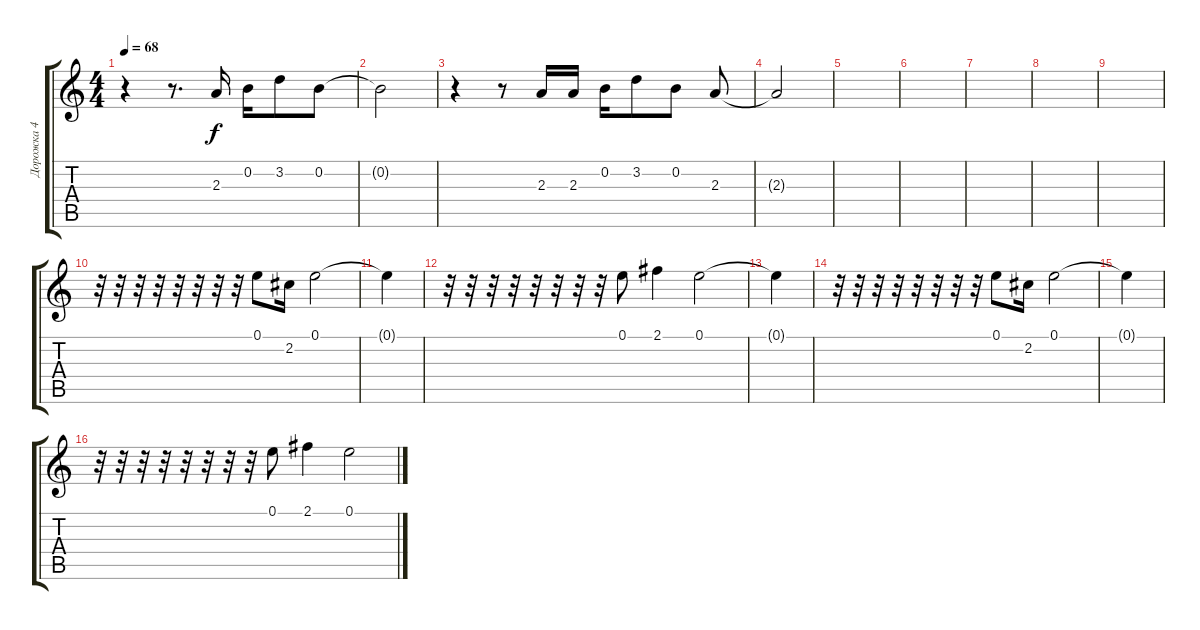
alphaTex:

\track ("Дорожка 4" "Дорожка 4") {instrument electricguitarjazz}
\staff {score tabs}
\tuning (E4 B3 G3 D3 A2 E2) {hide}
\ts (4 4)
\tempo 68
\clef g2
\ks c
r.4{dy f} r.8{d} 2.3.16 0.2.16 3.2.8 0.2.8 |
0.2{t}.2 |
r.4 r.8 2.3.16 2.3.16 0.2.16 3.2.8 0.2.8 2.3.8 |
2.3{t}.2 |
|
|
|
|
|
r.32 r.32 r.32 r.32 r.32 r.32 r.32 r.32 0.1.8 2.2.16 0.1.2 |
0.1{t}.4 |
r.32 r.32 r.32 r.32 r.32 r.32 r.32 r.32 0.1.8 2.1.4 0.1.2 |
0.1{t}.4 |
r.32 r.32 r.32 r.32 r.32 r.32 r.32 r.32 0.1.8 2.2.16 0.1.2 |
0.1{t}.4 |
r.32 r.32 r.32 r.32 r.32 r.32 r.32 r.32 0.1.8 2.1.4 0.1.2
